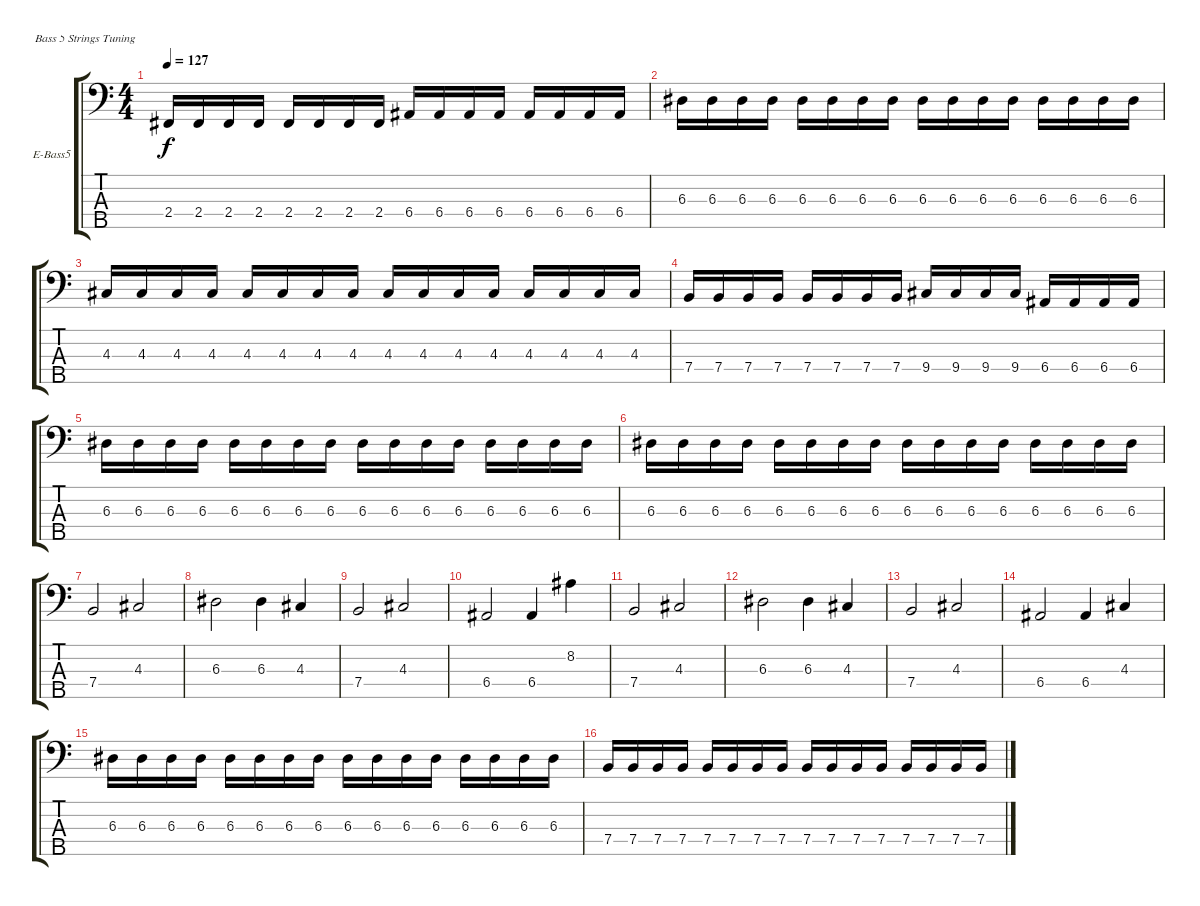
\bracketExtendMode groupsimilarinstruments
\firstSystemTrackNameOrientation horizontal
\otherSystemsTrackNameOrientation horizontal
\track ("Bass" "E-Bass5") {instrument electricbasspick}
\staff {score tabs}
\tuning (G2 D2 A1 E1 B0)
\ts (4 4)
\tempo 127
\clef f4
\ks c
2.4.16{dy f} 2.4.16 2.4.16 2.4.16 2.4.16 2.4.16 2.4.16 2.4.16 6.4.16 6.4.16 6.4.16 6.4.16 6.4.16 6.4.16 6.4.16 6.4.16 |
6.3.16 6.3.16 6.3.16 6.3.16 6.3.16 6.3.16 6.3.16 6.3.16 6.3.16 6.3.16 6.3.16 6.3.16 6.3.16 6.3.16 6.3.16 6.3.16 |
4.3.16 4.3.16 4.3.16 4.3.16 4.3.16 4.3.16 4.3.16 4.3.16 4.3.16 4.3.16 4.3.16 4.3.16 4.3.16 4.3.16 4.3.16 4.3.16 |
7.4.16 7.4.16 7.4.16 7.4.16 7.4.16 7.4.16 7.4.16 7.4.16 9.4.16 9.4.16 9.4.16 9.4.16 6.4.16 6.4.16 6.4.16 6.4.16 |
6.3.16 6.3.16 6.3.16 6.3.16 6.3.16 6.3.16 6.3.16 6.3.16 6.3.16 6.3.16 6.3.16 6.3.16 6.3.16 6.3.16 6.3.16 6.3.16 |
6.3.16 6.3.16 6.3.16 6.3.16 6.3.16 6.3.16 6.3.16 6.3.16 6.3.16 6.3.16 6.3.16 6.3.16 6.3.16 6.3.16 6.3.16 6.3.16 |
7.4.2 4.3.2 |
6.3.2 6.3.4 4.3.4 |
7.4.2 4.3.2 |
6.4.2 6.4.4 8.2.4 |
7.4.2 4.3.2 |
6.3.2 6.3.4 4.3.4 |
7.4.2 4.3.2 |
6.4.2 6.4.4 4.3.4 |
6.3.16 6.3.16 6.3.16 6.3.16 6.3.16 6.3.16 6.3.16 6.3.16 6.3.16 6.3.16 6.3.16 6.3.16 6.3.16 6.3.16 6.3.16 6.3.16 |
7.4.16 7.4.16 7.4.16 7.4.16 7.4.16 7.4.16 7.4.16 7.4.16 7.4.16 7.4.16 7.4.16 7.4.16 7.4.16 7.4.16 7.4.16 7.4.16
